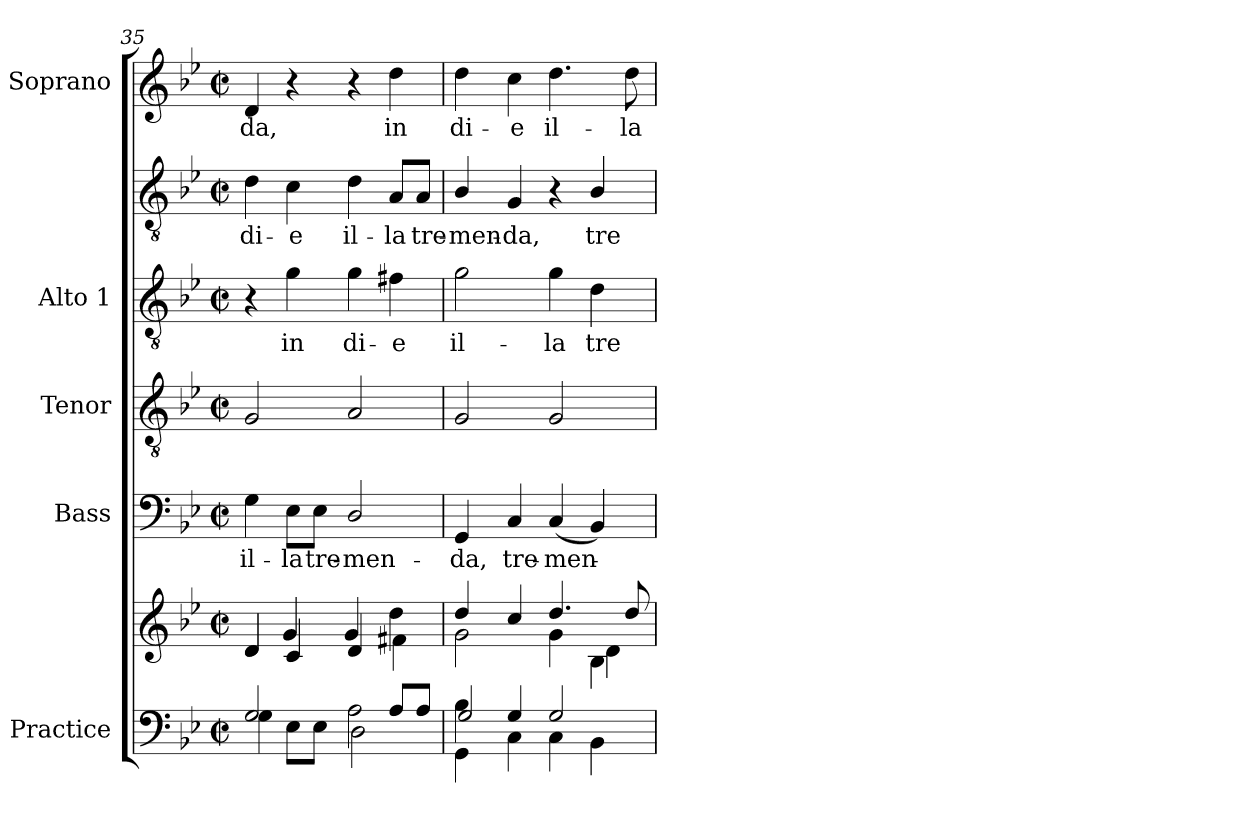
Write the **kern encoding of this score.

**kern	**kern	**kern	**text	**kern	**kern	**text	**kern	**text	**kern	**text
*part5	*part5	*part4	*part4	*part3	*part2	*part2	*part2	*part2	*part1	*part1
*staff7	*staff6	*staff5	*staff5	*staff4	*staff3	*staff3	*staff2	*staff2	*staff1	*staff1
*I"Practice	*	*I"Bass	*	*I"Tenor	*I"Alto 1	*	*	*	*I"Soprano	*
*	*	*I'B	*	*I'T	*I'A	*	*	*	*I'S	*
*clefF4	*clefG2	*clefF4	*	*clefGv2	*clefGv2	*	*clefGv2	*	*clefG2	*
*k[b-e-]	*k[b-e-]	*k[b-e-]	*	*k[b-e-]	*k[b-e-]	*	*k[b-e-]	*	*k[b-e-]	*
*B-:	*B-:	*B-:	*	*B-:	*B-:	*	*B-:	*	*B-:	*
*M2/2	*M2/2	*M2/2	*	*M2/2	*M2/2	*	*M2/2	*	*M2/2	*
*met(c|)	*met(c|)	*met(c|)	*	*met(c|)	*met(c|)	*	*met(c|)	*	*met(c|)	*
=35	=35	=35	=35	=35	=35	=35	=35	=35	=35	=35
*^	*^	*	*	*	*	*	*	*	*	*
*	*^	*	*^	*	*	*	*	*	*	*	*	*
!	!	!	!	!	!	!	!LO:LY:b	!	!	!	!	!LO:LY:b	!	!LO:LY:b
2.ryy	2G/	4G\	4d/	4d/	4ryy	4G	il-	2G	4r	.	4d	di-	4d	-da,
!	!	!	!	!	!	!	!LO:LY:b	!	!	!LO:LY:b	!	!LO:LY:b	!	!
.	.	8E-\L	4ryy	4c/	4g/	8E-\L	-la	.	4g	-in	4c	-e	4r	.
!	!	!	!	!	!	!	!LO:LY:b	!	!	!	!	!	!	!
.	.	8E-\J	.	.	.	8E-\J	tre-	.	.	.	.	.	.	.
!	!	!	!	!	!	!	!LO:LY:b	!	!	!LO:LY:b	!	!LO:LY:b	!	!
.	2A\	2D\	4ryy	4d/	4g/	2D/	-men-	2A	4g	di-	4d	il-	4r	.
!	!	!	!	!	!	!	!	!	!	!LO:LY:b	!	!LO:LY:b	!	!LO:LY:b
8A/L	.	.	4dd\	4ryy	4f#X\	.	.	.	4f#X	-e	8A/L	-la	4dd	in
!	!	!	!	!	!	!	!	!	!	!	!	!LO:LY:b	!	!
8A/J	.	.	.	.	.	.	.	.	.	.	8A/J	tre-	.	.
=36	=36	=36	=36	=36	=36	=36	=36	=36	=36	=36	=36	=36	=36	=36
!	!	!	!	!	!	!	!LO:LY:b	!	!	!LO:LY:b	!	!LO:LY:b	!	!LO:LY:b
4B-\	2G/	4GG\	4dd/	2ryy	2g\	4GG	-da,	2G	2g	-il-	4B-/	men-	4dd	di-
!	!	!	!	!	!	!	!LO:LY:b	!	!	!	!	!LO:LY:b	!	!LO:LY:b
4G/	.	4C\	4cc/	.	.	4C	tre-	.	.	.	4G	-da,	4cc	-e
!	!	!	!	!	!	!	!LO:LY:b	!	!	!LO:LY:b	!	!	!	!LO:LY:b
2ryy	2G/	4C\	4.dd/	4ryy	4g\	(<4C	-men-	2G	4g	-la	4r	.	4.dd	il-
!	!	!	!	!	!	!	!	!	!	!LO:LY:b	!	!LO:LY:b	!	!
.	.	4BB-\	.	4B-\	4d\	4BB-)	.	.	4d	tre-	4B-/	tre-	.	.
!	!	!	!	!	!	!	!	!	!	!	!	!	!	!LO:LY:b
.	.	.	8dd/	.	.	.	.	.	.	.	.	.	8dd	-la
*v	*v	*v	*	*	*	*	*	*	*	*	*	*	*	*
*	*v	*v	*v	*	*	*	*	*	*	*	*	*
=	=	=	=	=	=	=	=	=	=	=
*-	*-	*-	*-	*-	*-	*-	*-	*-	*-	*-
